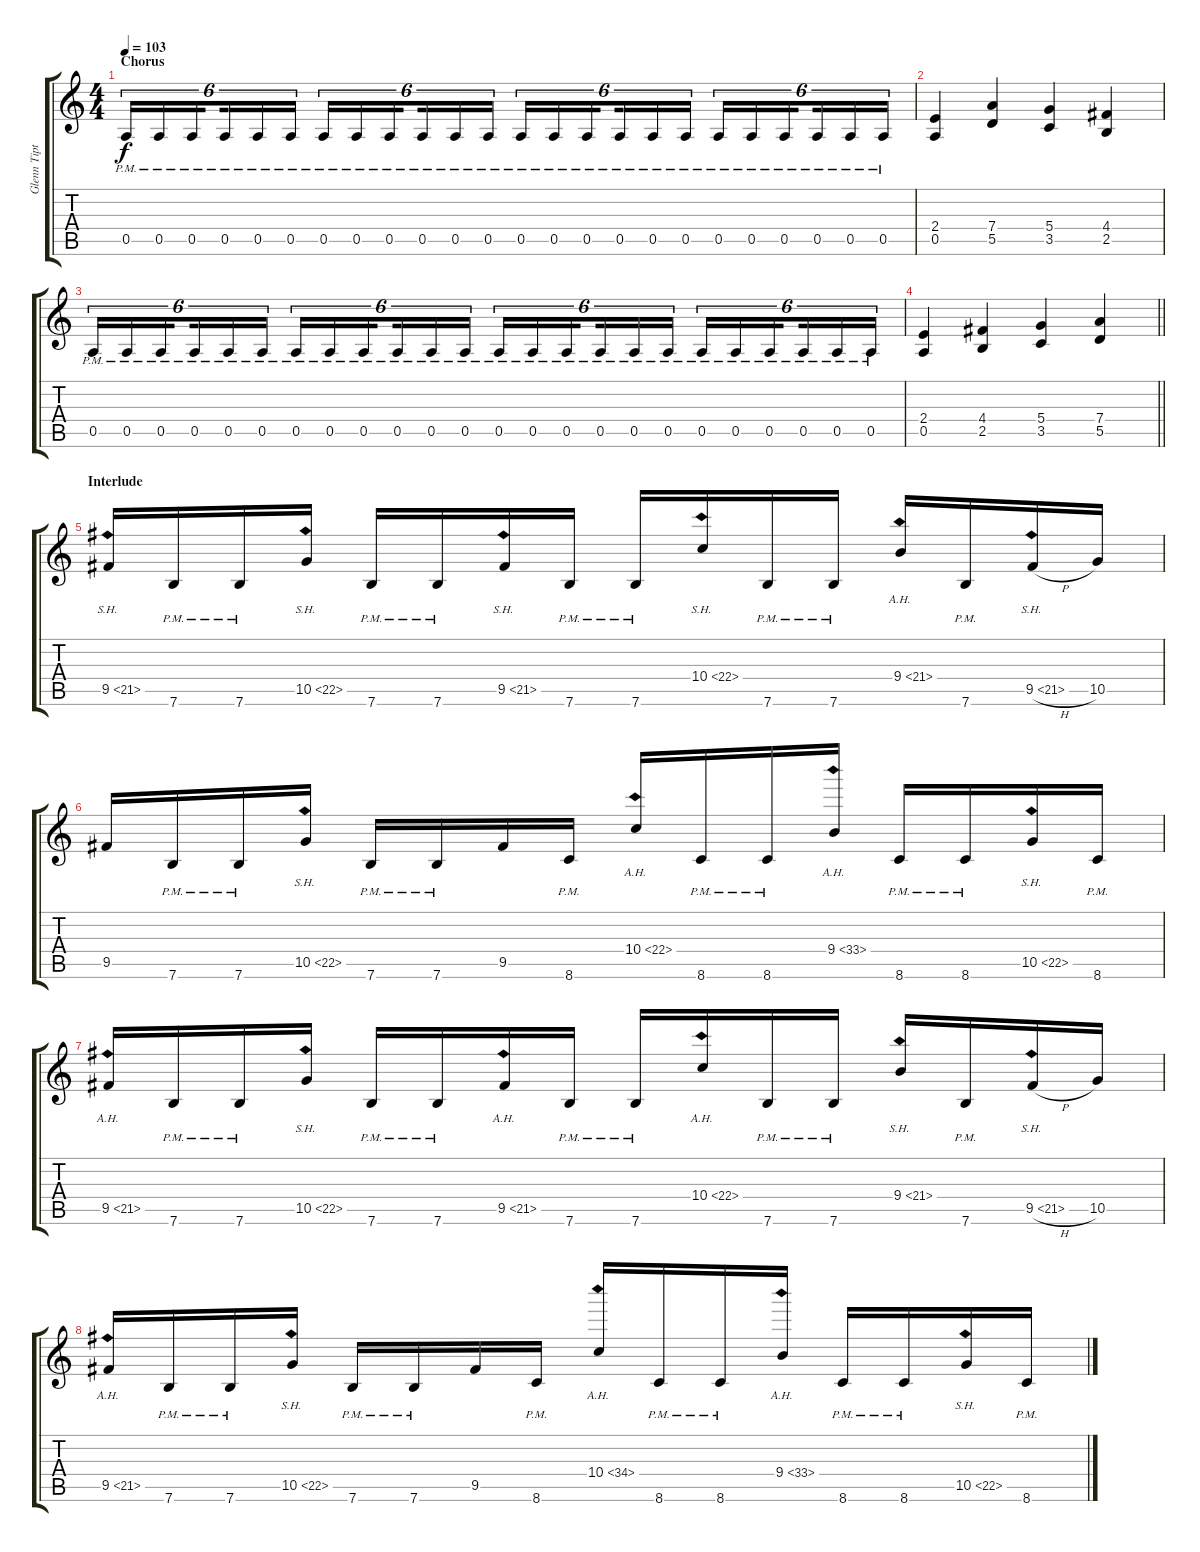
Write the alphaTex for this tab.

\track ("Glenn Tipton" "Glenn Tipt") {instrument distortionguitar}
\staff {score tabs}
\tuning (E4 B3 G3 D3 A2 E2) {hide}
\ts (4 4)
\section ("" "Chorus")
\tempo 103
\clef g2
\ks c
0.5{pm}.16{tu (6 4) dy f} 0.5{pm}.16{tu (6 4)} 0.5{pm}.16{tu (6 4) beam splitsecondary} 0.5{pm}.16{tu (6 4)} 0.5{pm}.16{tu (6 4)} 0.5{pm}.16{tu (6 4)} 0.5{pm}.16{tu (6 4)} 0.5{pm}.16{tu (6 4)} 0.5{pm}.16{tu (6 4) beam splitsecondary} 0.5{pm}.16{tu (6 4)} 0.5{pm}.16{tu (6 4)} 0.5{pm}.16{tu (6 4)} 0.5{pm}.16{tu (6 4)} 0.5{pm}.16{tu (6 4)} 0.5{pm}.16{tu (6 4) beam splitsecondary} 0.5{pm}.16{tu (6 4)} 0.5{pm}.16{tu (6 4)} 0.5{pm}.16{tu (6 4)} 0.5{pm}.16{tu (6 4)} 0.5{pm}.16{tu (6 4)} 0.5{pm}.16{tu (6 4) beam splitsecondary} 0.5{pm}.16{tu (6 4)} 0.5{pm}.16{tu (6 4)} 0.5{pm}.16{tu (6 4)} |
(2.4 0.5).4 (7.4 5.5).4 (5.4 3.5).4 (4.4 2.5).4 |
0.5{pm}.16{tu (6 4)} 0.5{pm}.16{tu (6 4)} 0.5{pm}.16{tu (6 4) beam splitsecondary} 0.5{pm}.16{tu (6 4)} 0.5{pm}.16{tu (6 4)} 0.5{pm}.16{tu (6 4)} 0.5{pm}.16{tu (6 4)} 0.5{pm}.16{tu (6 4)} 0.5{pm}.16{tu (6 4) beam splitsecondary} 0.5{pm}.16{tu (6 4)} 0.5{pm}.16{tu (6 4)} 0.5{pm}.16{tu (6 4)} 0.5{pm}.16{tu (6 4)} 0.5{pm}.16{tu (6 4)} 0.5{pm}.16{tu (6 4) beam splitsecondary} 0.5{pm}.16{tu (6 4)} 0.5{pm}.16{tu (6 4)} 0.5{pm}.16{tu (6 4)} 0.5{pm}.16{tu (6 4)} 0.5{pm}.16{tu (6 4)} 0.5{pm}.16{tu (6 4) beam splitsecondary} 0.5{pm}.16{tu (6 4)} 0.5{pm}.16{tu (6 4)} 0.5{pm}.16{tu (6 4)} |
\barLineRight lightlight
(2.4 0.5).4 (4.4 2.5).4 (5.4 3.5).4 (7.4 5.5).4 |
\section ("" "Interlude")
9.5{sh 12}.16 7.6{pm}.16 7.6{pm}.16 10.5{sh 12}.16 7.6{pm}.16 7.6{pm}.16 9.5{sh 12}.16 7.6{pm}.16 7.6{pm}.16 10.4{sh 12}.16 7.6{pm}.16 7.6{pm}.16 9.4{ah 12}.16 7.6{pm}.16 9.5{sh 12 h}.16 10.5.16 |
9.5.16 7.6{pm}.16 7.6{pm}.16 10.5{sh 12}.16 7.6{pm}.16 7.6{pm}.16 9.5.16 8.6{pm}.16 10.4{ah 12}.16 8.6{pm}.16 8.6{pm}.16 9.4{ah 24}.16 8.6{pm}.16 8.6{pm}.16 10.5{sh 12}.16 8.6{pm}.16 |
9.5{ah 12}.16 7.6{pm}.16 7.6{pm}.16 10.5{sh 12}.16 7.6{pm}.16 7.6{pm}.16 9.5{ah 12}.16 7.6{pm}.16 7.6{pm}.16 10.4{ah 12}.16 7.6{pm}.16 7.6{pm}.16 9.4{sh 12}.16 7.6{pm}.16 9.5{sh 12 h}.16 10.5.16 |
9.5{ah 12}.16 7.6{pm}.16 7.6{pm}.16 10.5{sh 12}.16 7.6{pm}.16 7.6{pm}.16 9.5.16 8.6{pm}.16 10.4{ah 24}.16 8.6{pm}.16 8.6{pm}.16 9.4{ah 24}.16 8.6{pm}.16 8.6{pm}.16 10.5{sh 12}.16 8.6{pm}.16
